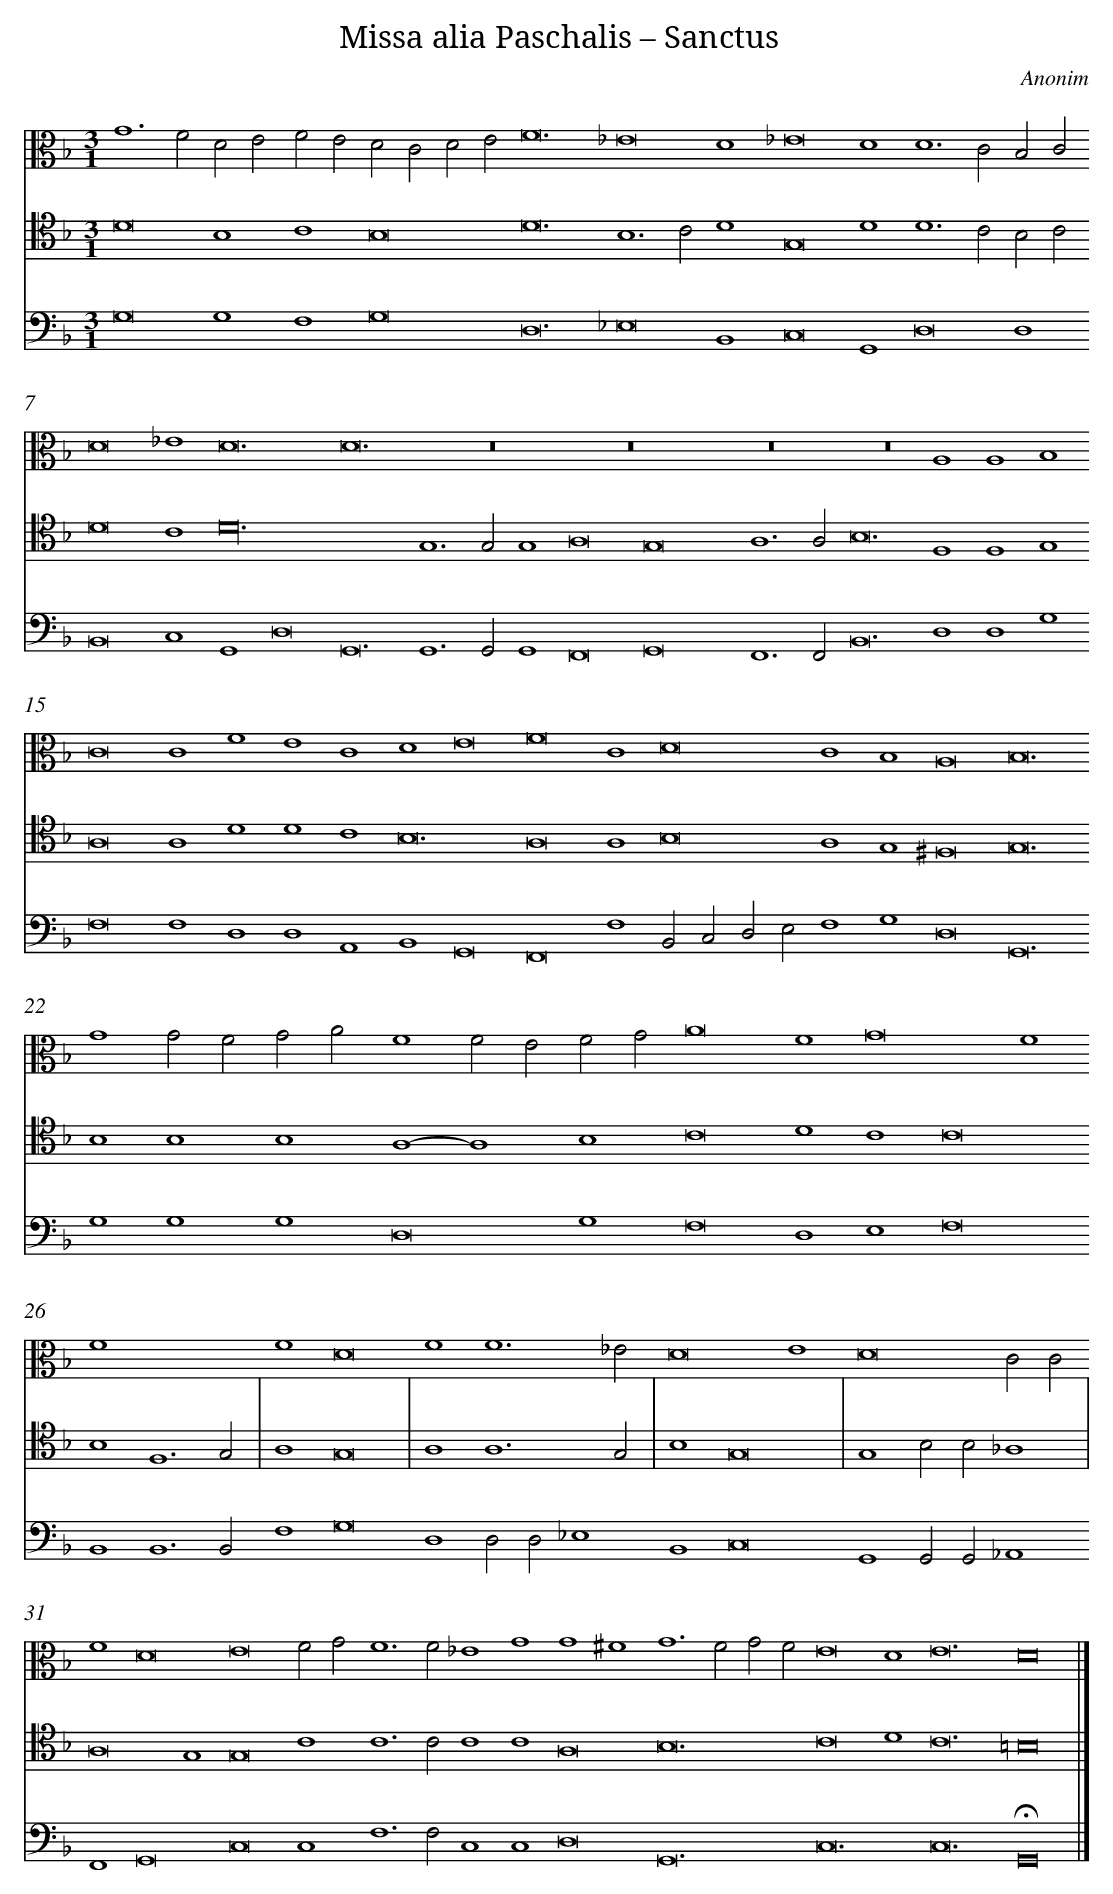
X:1
T: Missa alia Paschalis – Sanctus
C: Anonim
L: 1/4
M: 3/1
V: 1 clef=alto
V: 2 clef=tenor
V: 3 clef=bass
K: F
[V:1] G4>F4D2E2 [|]
[V:2] D8B,4 [|]
[V:3] G,8G,4 [|]
[V:1] F2E2D2C2D2E2 [|]
[V:2] C4B,8 [|]
[V:3] F,4G,8 [|]
[V:1] F12 [|]
[V:2] D12 [|]
[V:3] D,12 [|]
[V:1] _E8D4 [|]
[V:2] B,4>C4D4 [|]
[V:3] _E,8B,,4 [|]
[V:1] _E8D4 [|]
[V:2] G,8D4 [|]
[V:3] C,8G,,4 [|]
[V:1] D4>C4B,2C2 [|]
[V:2] D4>C4B,2C2 [|]
[V:3] D,8D,4 [|]
[V:1] D8_E4 [|]
[V:2] D8C4 [|]
[V:3] B,,8C,4 [|]
[V:1] D12 [|]
[V:2] D24 [|]
[V:3] G,,4D,8 [|]
[V:1] D12 [|]
[V:2]  [|]
[V:3] G,,12 [|]
[V:1] z12 [|]
[V:2] G,4>G,4G,4 [|]
[V:3] G,,4>G,,4G,,4 [|]
[V:1] z12 [|]
[V:2] A,8G,8 [|]
[V:3] F,,8G,,8 [|]
[V:1] z12 [|]
[V:2] A,6A,2 [|]
[V:3] F,,6F,,2 [|]
[V:1] z12 [|]
[V:2] B,12 [|]
[V:3] B,,12 [|]
[V:1] A,4A,4B,4 [|]
[V:2] F,4F,4G,4 [|]
[V:3] D,4D,4G,4 [|]
[V:1] C8C4 [|]
[V:2] A,8A,4 [|]
[V:3] F,8F,4 [|]
[V:1] F4E4C4 [|]
[V:2] D4D4C4 [|]
[V:3] D,4D,4A,,4 [|]
[V:1] D4E8 [|]
[V:2] B,12 [|]
[V:3] B,,4G,,8 [|]
[V:1] F8C4 [|]
[V:2] A,8A,4 [|]
[V:3] F,,8F,4 [|]
[V:1] D8C4 [|]
[V:2] B,8A,4 [|]
[V:3] B,,2C,2D,2E,2F,4 [|]
[V:1] B,4A,8 [|]
[V:2] G,4^F,8 [|]
[V:3] G,4D,8 [|]
[V:1] B,12 [|]
[V:2] G,12 [|]
[V:3] G,,12 [|]
[V:1] G4G2F2G2A2 [|]
[V:2] B,4B,4B,4 [|]
[V:3] G,4G,4G,4 [|]
[V:1] F4F2E2F2G2 [|]
[V:2] A,4-A,4B,4 [|]
[V:3] D,8G,4 [|]
[V:1] A8F4 [|]
[V:2] C8D4 [|]
[V:3] F,8D,4 [|]
[V:1] G8F4 [|]
[V:2] C4C8 [|]
[V:3] E,4F,8 [|]
[V:1] F4x8 [|]
[V:2] B,4F,6G,2 |
[V:3] B,,4B,,6B,,2 [|]
[V:1] F4D8 [|]
[V:2] A,4G,8 |
[V:3] F,4G,8 [|]
[V:1] F4F6_E2 [|]
[V:2] A,4A,6G,2 |
[V:3] D,4D,2D,2_E,4 [|]
[V:1] D8E4 [|]
[V:2] B,4G,8 |
[V:3] B,,4C,8 [|]
[V:1] D8C2C2 [|]
[V:2] G,4B,2B,2_A,4 |
[V:3] G,,4G,,2G,,2_A,,4 [|]
[V:1] F4D8 [|]
[V:2] A,8G,4 [|]
[V:3] F,,4G,,8 [|]
[V:1] E8F2G2 [|]
[V:2] G,8C4 [|]
[V:3] C,8C,4 [|]
[V:1] F4>F4_E4 [|]
[V:2] C4>C4C4 [|]
[V:3] F,4>F,4C,4 [|]
[V:1] G4G4^F4 [|]
[V:2] C4A,8 [|]
[V:3] C,4D,8 [|]
[V:1] G4>F4G2F2 [|]
[V:2] B,12 [|]
[V:3] G,,12 [|]
[V:1] E8D4 [|]
[V:2] C8D4 [|]
[V:3] C,12 [|]
[V:1] E12 [|]
[V:2] C12 [|]
[V:3] C,12 [|]
[V:1] D12 |]
[V:2] =B,12 |]
[V:3] !fermata!G,,12 |]
